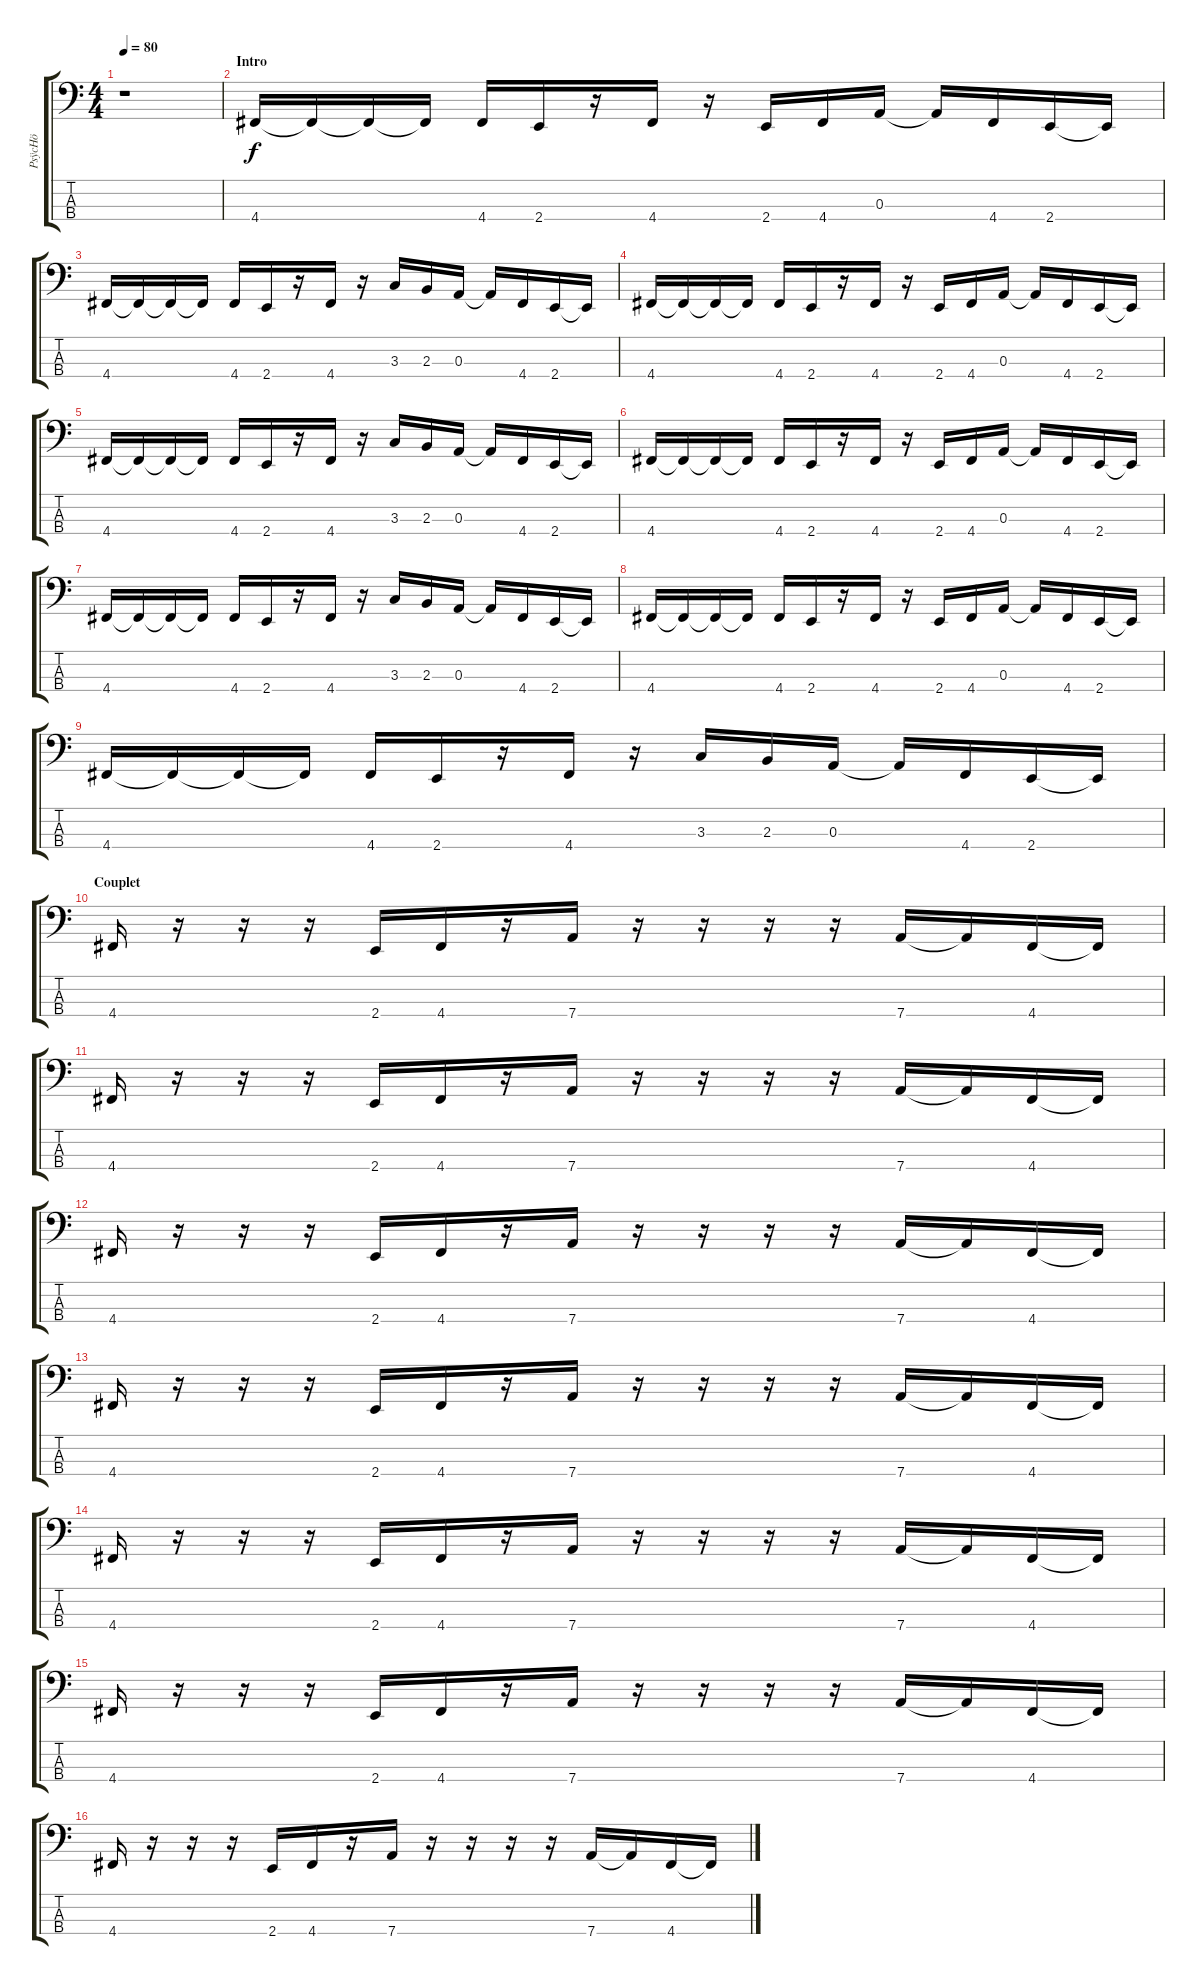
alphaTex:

\track ("PsÿcHö" "PsÿcHö") {instrument slapbass1}
\staff {score tabs}
\tuning (G2 D2 A1 D1) {hide}
\ts (4 4)
\tempo 80
\clef f4
\ks c
r.1{dy f instrument slapbass1} |
\section ("" "Intro")
4.4.16 4.4{t}.16 4.4{t}.16 4.4{t}.16 4.4.16 2.4.16 r.16 4.4.16 r.16 2.4.16 4.4.16 0.3.16 0.3{t}.16 4.4.16 2.4.16 2.4{t}.16 |
4.4.16 4.4{t}.16 4.4{t}.16 4.4{t}.16 4.4.16 2.4.16 r.16 4.4.16 r.16 3.3.16 2.3.16 0.3.16 0.3{t}.16 4.4.16 2.4.16 2.4{t}.16 |
4.4.16 4.4{t}.16 4.4{t}.16 4.4{t}.16 4.4.16 2.4.16 r.16 4.4.16 r.16 2.4.16 4.4.16 0.3.16 0.3{t}.16 4.4.16 2.4.16 2.4{t}.16 |
4.4.16 4.4{t}.16 4.4{t}.16 4.4{t}.16 4.4.16 2.4.16 r.16 4.4.16 r.16 3.3.16 2.3.16 0.3.16 0.3{t}.16 4.4.16 2.4.16 2.4{t}.16 |
4.4.16 4.4{t}.16 4.4{t}.16 4.4{t}.16 4.4.16 2.4.16 r.16 4.4.16 r.16 2.4.16 4.4.16 0.3.16 0.3{t}.16 4.4.16 2.4.16 2.4{t}.16 |
4.4.16 4.4{t}.16 4.4{t}.16 4.4{t}.16 4.4.16 2.4.16 r.16 4.4.16 r.16 3.3.16 2.3.16 0.3.16 0.3{t}.16 4.4.16 2.4.16 2.4{t}.16 |
4.4.16 4.4{t}.16 4.4{t}.16 4.4{t}.16 4.4.16 2.4.16 r.16 4.4.16 r.16 2.4.16 4.4.16 0.3.16 0.3{t}.16 4.4.16 2.4.16 2.4{t}.16 |
4.4.16 4.4{t}.16 4.4{t}.16 4.4{t}.16 4.4.16 2.4.16 r.16 4.4.16 r.16 3.3.16 2.3.16 0.3.16 0.3{t}.16 4.4.16 2.4.16 2.4{t}.16 |
\section ("" "Couplet")
4.4.16 r.16 r.16 r.16 2.4.16 4.4.16 r.16 7.4.16 r.16 r.16 r.16 r.16 7.4.16 7.4{t}.16 4.4.16 4.4{t}.16 |
4.4.16 r.16 r.16 r.16 2.4.16 4.4.16 r.16 7.4.16 r.16 r.16 r.16 r.16 7.4.16 7.4{t}.16 4.4.16 4.4{t}.16 |
4.4.16 r.16 r.16 r.16 2.4.16 4.4.16 r.16 7.4.16 r.16 r.16 r.16 r.16 7.4.16 7.4{t}.16 4.4.16 4.4{t}.16 |
4.4.16 r.16 r.16 r.16 2.4.16 4.4.16 r.16 7.4.16 r.16 r.16 r.16 r.16 7.4.16 7.4{t}.16 4.4.16 4.4{t}.16 |
4.4.16 r.16 r.16 r.16 2.4.16 4.4.16 r.16 7.4.16 r.16 r.16 r.16 r.16 7.4.16 7.4{t}.16 4.4.16 4.4{t}.16 |
4.4.16 r.16 r.16 r.16 2.4.16 4.4.16 r.16 7.4.16 r.16 r.16 r.16 r.16 7.4.16 7.4{t}.16 4.4.16 4.4{t}.16 |
4.4.16 r.16 r.16 r.16 2.4.16 4.4.16 r.16 7.4.16 r.16 r.16 r.16 r.16 7.4.16 7.4{t}.16 4.4.16 4.4{t}.16
